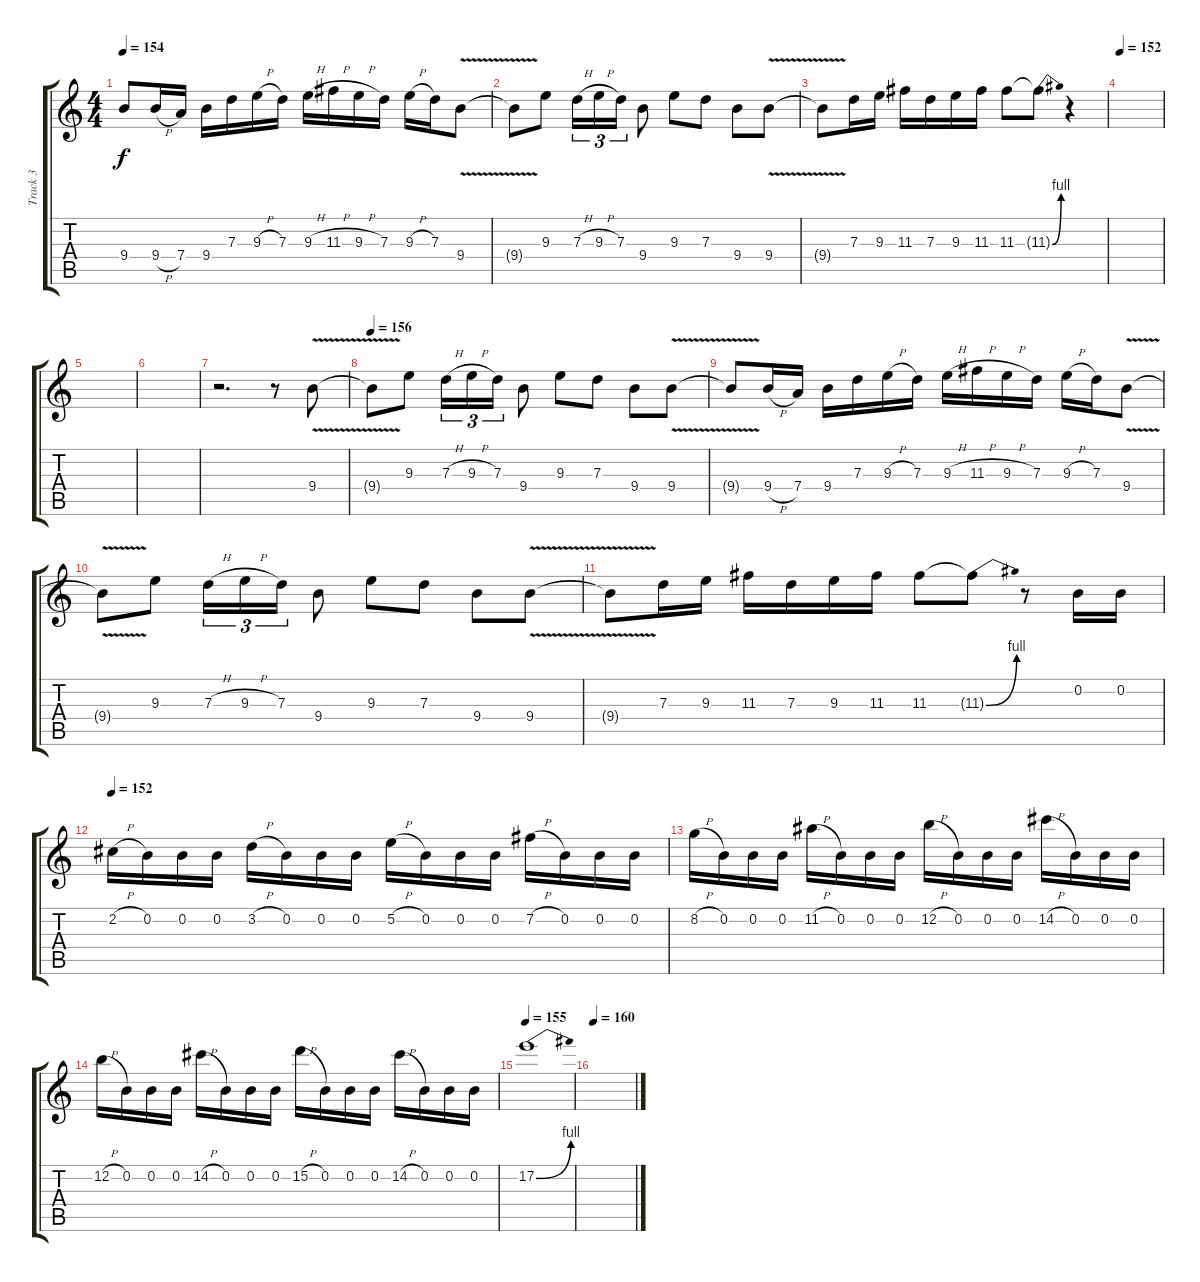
\track ("Track 3" "Track 3") {instrument distortionguitar}
\staff {score tabs}
\tuning (E4 B3 G3 D3 A2 E2) {hide}
\ts (4 4)
\tempo 154
\clef g2
\ks c
9.4{t}.8{dy f} 9.4{h}.16 7.4.16 9.4.16 7.3.16 9.3{h}.16 7.3.16 9.3{h}.16 11.3{h}.16 9.3{h}.16 7.3.16 9.3{h}.16 7.3.16 9.4{v}.8 |
9.4{t}.8 9.3.8 7.3{h}.16{tu (3 2)} 9.3{h}.16{tu (3 2)} 7.3.16{tu (3 2)} 9.4.8 9.3.8 7.3.8 9.4.8 9.4{v}.8 |
9.4{t}.8 7.3.16 9.3.16 11.3.16 7.3.16 9.3.16 11.3.16 11.3.8 11.3{be (bend 0 0 60 4) t}.8 r.4 |
\tempo 152
|
|
|
r.2{d} r.8 9.4{v}.8 |
\tempo 156
9.4{t}.8 9.3.8 7.3{h}.16{tu (3 2)} 9.3{h}.16{tu (3 2)} 7.3.16{tu (3 2)} 9.4.8 9.3.8 7.3.8 9.4.8 9.4{v}.8 |
9.4{t}.8 9.4{h}.16 7.4.16 9.4.16 7.3.16 9.3{h}.16 7.3.16 9.3{h}.16 11.3{h}.16 9.3{h}.16 7.3.16 9.3{h}.16 7.3.16 9.4{v}.8 |
9.4{t}.8 9.3.8 7.3{h}.16{tu (3 2)} 9.3{h}.16{tu (3 2)} 7.3.16{tu (3 2)} 9.4.8 9.3.8 7.3.8 9.4.8 9.4{v}.8 |
9.4{t}.8 7.3.16 9.3.16 11.3.16 7.3.16 9.3.16 11.3.16 11.3.8 11.3{be (bend 0 0 60 4) t}.8 r.8 0.2.16 0.2.16 |
\tempo 152
2.2{h}.16 0.2.16 0.2.16 0.2.16 3.2{h}.16 0.2.16 0.2.16 0.2.16 5.2{h}.16 0.2.16 0.2.16 0.2.16 7.2{h}.16 0.2.16 0.2.16 0.2.16 |
8.2{h}.16 0.2.16 0.2.16 0.2.16 11.2{h}.16 0.2.16 0.2.16 0.2.16 12.2{h}.16 0.2.16 0.2.16 0.2.16 14.2{h}.16 0.2.16 0.2.16 0.2.16 |
12.2{h}.16 0.2.16 0.2.16 0.2.16 14.2{h}.16 0.2.16 0.2.16 0.2.16 15.2{h}.16 0.2.16 0.2.16 0.2.16 14.2{h}.16 0.2.16 0.2.16 0.2.16 |
\tempo 155
17.2{be (bend 0 0 60 4)}.1 |
\tempo 160
